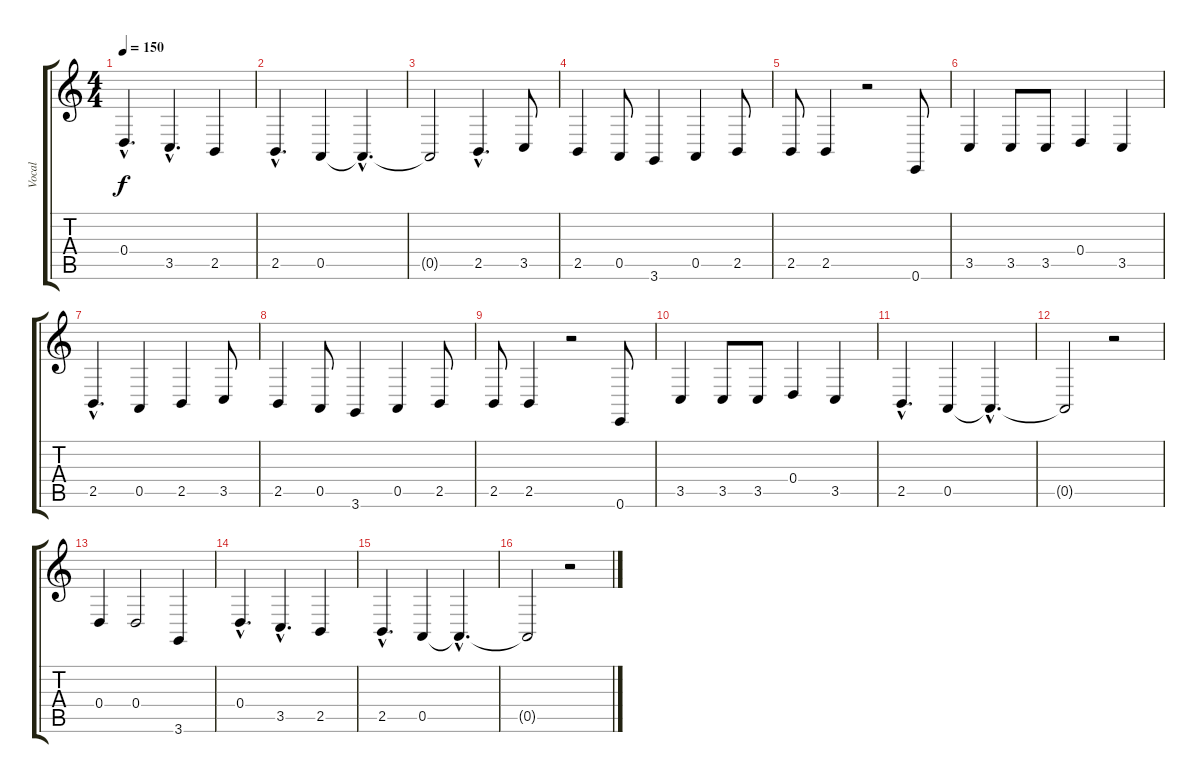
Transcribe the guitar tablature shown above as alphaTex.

\track ("Vocal" "Vocal") {instrument accordion}
\staff {score tabs}
\tuning (E4 B3 G3 D3 A2 E2) {hide}
\ts (4 4)
\tempo 150
\clef g2
\ks c
0.4{hac}.4{d dy f} 3.5{hac}.4{d} 2.5.4 |
2.5{hac}.4{d} 0.5.4 0.5{hac t}.4{d} |
0.5{t}.2 2.5{hac}.4{d} 3.5.8 |
2.5.4 0.5.8 3.6.4 0.5.4 2.5.8 |
2.5.8 2.5.4 r.2 0.6.8 |
3.5.4 3.5.8 3.5.8 0.4.4 3.5.4 |
2.5{hac}.4{d} 0.5.4 2.5.4 3.5.8 |
2.5.4 0.5.8 3.6.4 0.5.4 2.5.8 |
2.5.8 2.5.4 r.2 0.6.8 |
3.5.4 3.5.8 3.5.8 0.4.4 3.5.4 |
2.5{hac}.4{d} 0.5.4 0.5{hac t}.4{d} |
0.5{t}.2 r.2 |
0.4.4 0.4.2 3.6.4 |
0.4{hac}.4{d} 3.5{hac}.4{d} 2.5.4 |
2.5{hac}.4{d} 0.5.4 0.5{hac t}.4{d} |
0.5{t}.2 r.2
